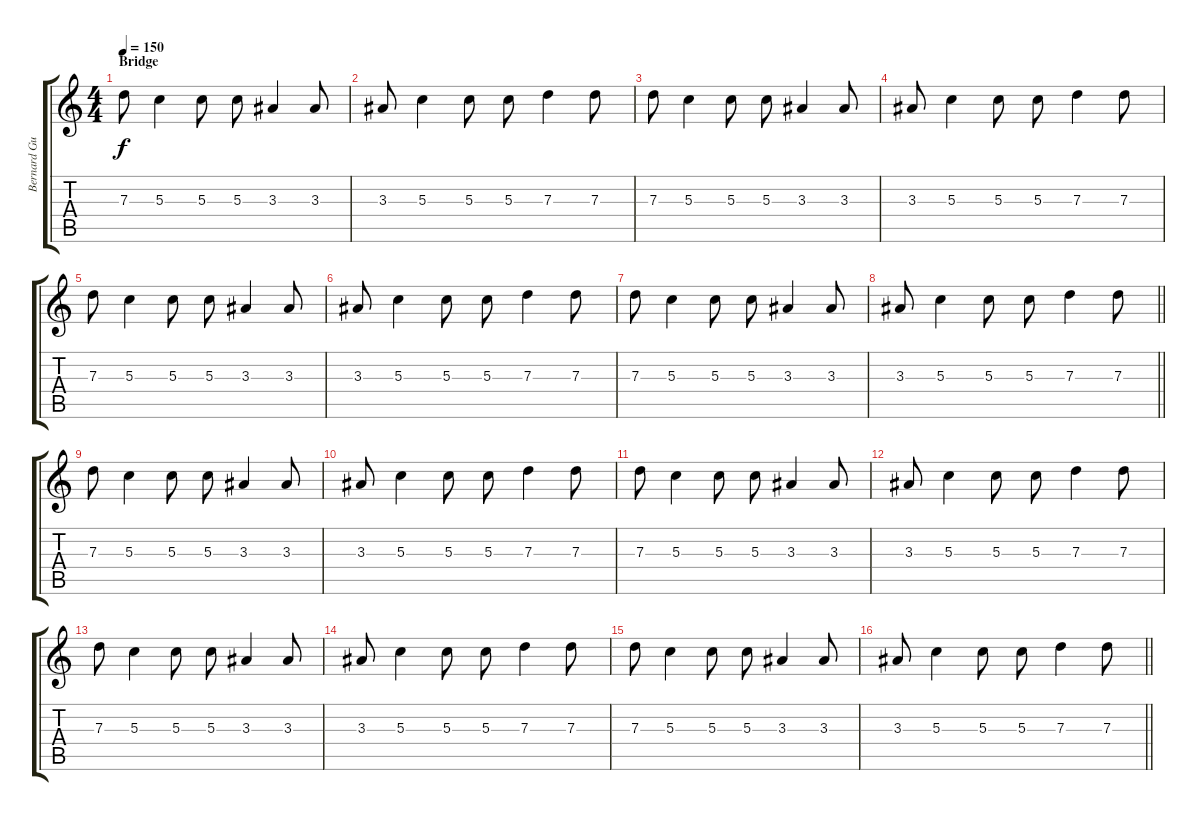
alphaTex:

\track ("Bernard Guitar 1" "Bernard Gu") {instrument overdrivenguitar}
\staff {score tabs}
\tuning (E4 B3 G3 D3 A2 E2) {hide}
\ts (4 4)
\section ("" "Bridge")
\tempo 150
\clef g2
\ks c
7.3.8{dy f} 5.3.4 5.3.8 5.3.8 3.3.4 3.3.8 |
3.3.8 5.3.4 5.3.8 5.3.8 7.3.4 7.3.8 |
7.3.8 5.3.4 5.3.8 5.3.8 3.3.4 3.3.8 |
3.3.8 5.3.4 5.3.8 5.3.8 7.3.4 7.3.8 |
7.3.8 5.3.4 5.3.8 5.3.8 3.3.4 3.3.8 |
3.3.8 5.3.4 5.3.8 5.3.8 7.3.4 7.3.8 |
7.3.8 5.3.4 5.3.8 5.3.8 3.3.4 3.3.8 |
\barLineRight lightlight
3.3.8 5.3.4 5.3.8 5.3.8 7.3.4 7.3.8 |
7.3.8 5.3.4 5.3.8 5.3.8 3.3.4 3.3.8 |
3.3.8 5.3.4 5.3.8 5.3.8 7.3.4 7.3.8 |
7.3.8 5.3.4 5.3.8 5.3.8 3.3.4 3.3.8 |
3.3.8 5.3.4 5.3.8 5.3.8 7.3.4 7.3.8 |
7.3.8 5.3.4 5.3.8 5.3.8 3.3.4 3.3.8 |
3.3.8 5.3.4 5.3.8 5.3.8 7.3.4 7.3.8 |
7.3.8 5.3.4 5.3.8 5.3.8 3.3.4 3.3.8 |
\barLineRight lightlight
3.3.8 5.3.4 5.3.8 5.3.8 7.3.4 7.3.8
